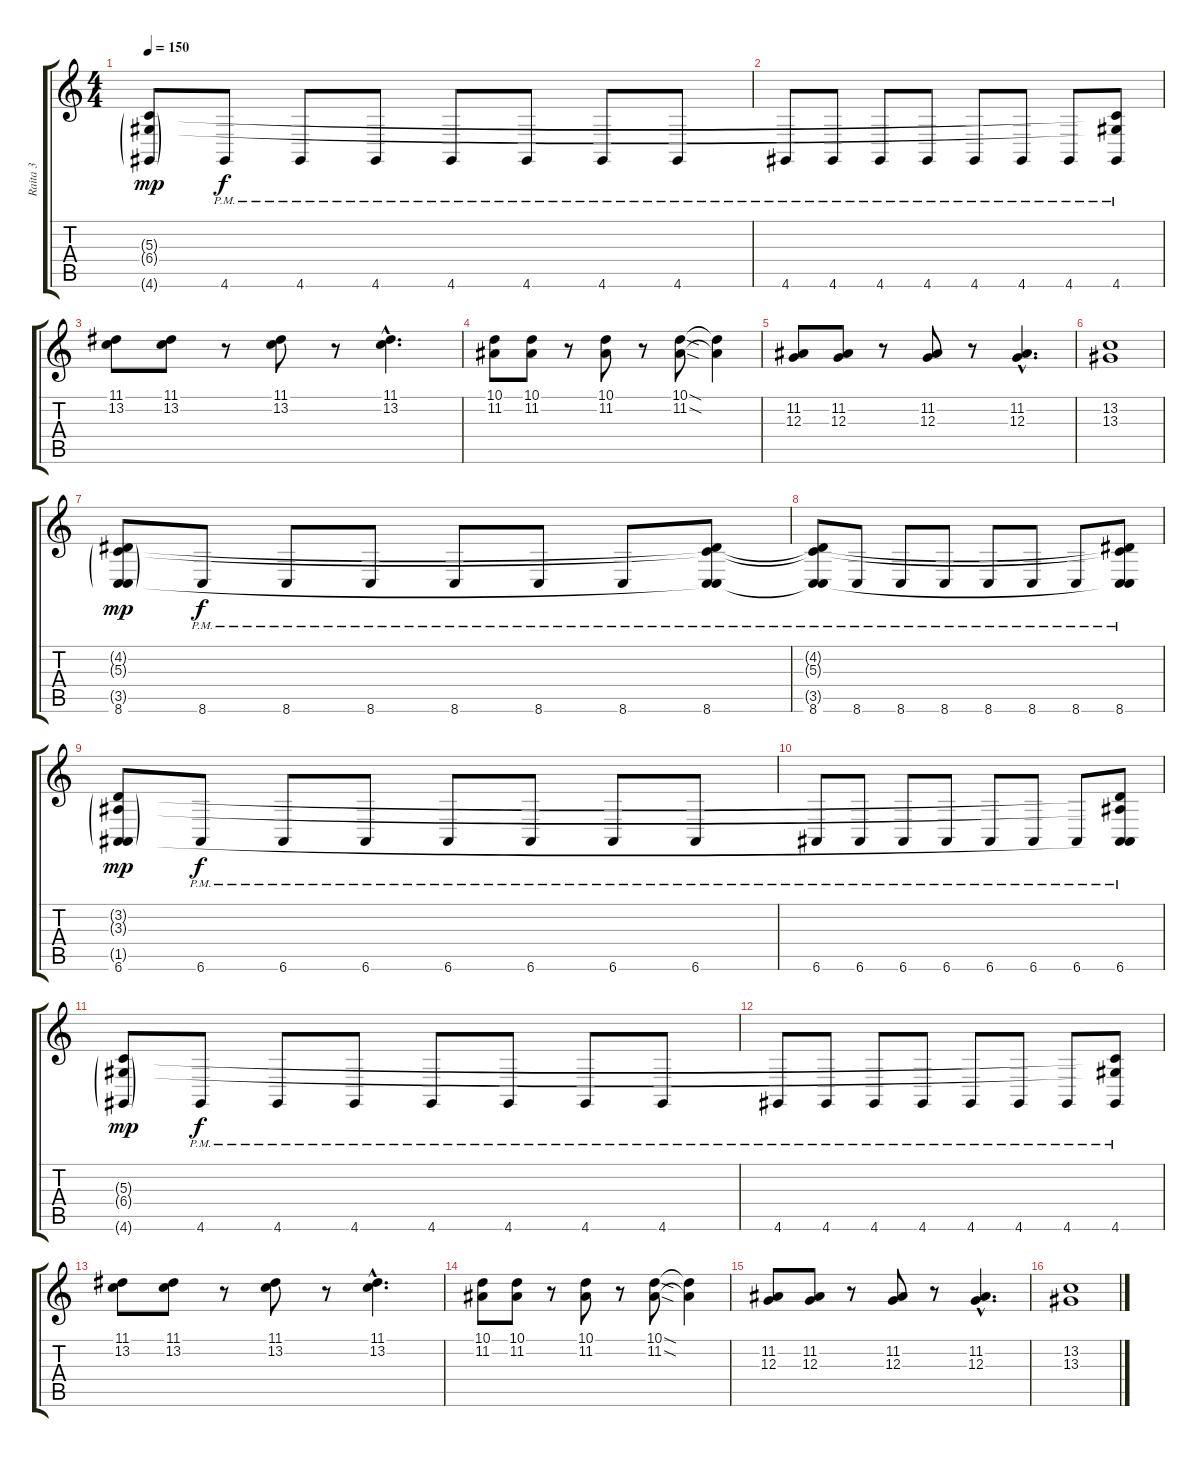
\track ("Raita 3" "Raita 3") {instrument lead1square}
\staff {score tabs}
\tuning (E4 B3 G3 D3 A2 E2) {hide}
\ts (4 4)
\tempo 150
\clef g2
\ks c
(5.3{g} 6.4{g} 4.6{g}).8{dy mp} 4.6{pm}.8{dy f} 4.6{pm}.8 4.6{pm}.8 4.6{pm}.8 4.6{pm}.8 4.6{pm}.8 4.6{pm}.8 |
4.6{pm}.8 4.6{pm}.8 4.6{pm}.8 4.6{pm}.8 4.6{pm}.8 4.6{pm}.8 4.6{pm}.8 (5.3{t} 6.4{t} 4.6{pm}).8 |
(11.1 13.2).8 (11.1 13.2).8 r.8 (11.1 13.2).8 r.8 (11.1{hac} 13.2{hac}).4{d} |
(10.1 11.2).8 (10.1 11.2).8 r.8 (10.1 11.2).8 r.8 (10.1{sod} 11.2{sod}).8 (10.1{t} 11.2{t}).4 |
(11.2 12.3).8 (11.2 12.3).8 r.8 (11.2 12.3).8 r.8 (11.2{hac} 12.3{hac}).4{d} |
(13.2 13.3).1 |
(4.2{g} 5.3{g} 3.5{g} 8.6).8{dy mp} 8.6{pm}.8{dy f} 8.6{pm}.8 8.6{pm}.8 8.6{pm}.8 8.6{pm}.8 8.6{pm}.8 (4.2{t} 5.3{t} 3.5{t} 8.6{pm}).8 |
(4.2{t} 5.3{t} 3.5{t} 8.6{pm}).8 8.6{pm}.8 8.6{pm}.8 8.6{pm}.8 8.6{pm}.8 8.6{pm}.8 8.6{pm}.8 (4.2{t} 5.3{t} 3.5{t} 8.6{pm}).8 |
(3.2{g} 3.3{g} 1.5{g} 6.6).8{dy mp} 6.6{pm}.8{dy f} 6.6{pm}.8 6.6{pm}.8 6.6{pm}.8 6.6{pm}.8 6.6{pm}.8 6.6{pm}.8 |
6.6{pm}.8 6.6{pm}.8 6.6{pm}.8 6.6{pm}.8 6.6{pm}.8 6.6{pm}.8 6.6{pm}.8 (3.2{t} 3.3{t} 1.5{t} 6.6{pm}).8 |
(5.3{g} 6.4{g} 4.6{g}).8{dy mp} 4.6{pm}.8{dy f} 4.6{pm}.8 4.6{pm}.8 4.6{pm}.8 4.6{pm}.8 4.6{pm}.8 4.6{pm}.8 |
4.6{pm}.8 4.6{pm}.8 4.6{pm}.8 4.6{pm}.8 4.6{pm}.8 4.6{pm}.8 4.6{pm}.8 (5.3{t} 6.4{t} 4.6{pm}).8 |
(11.1 13.2).8 (11.1 13.2).8 r.8 (11.1 13.2).8 r.8 (11.1{hac} 13.2{hac}).4{d} |
(10.1 11.2).8 (10.1 11.2).8 r.8 (10.1 11.2).8 r.8 (10.1{sod} 11.2{sod}).8 (10.1{t} 11.2{t}).4 |
(11.2 12.3).8 (11.2 12.3).8 r.8 (11.2 12.3).8 r.8 (11.2{hac} 12.3{hac}).4{d} |
(13.2 13.3).1
